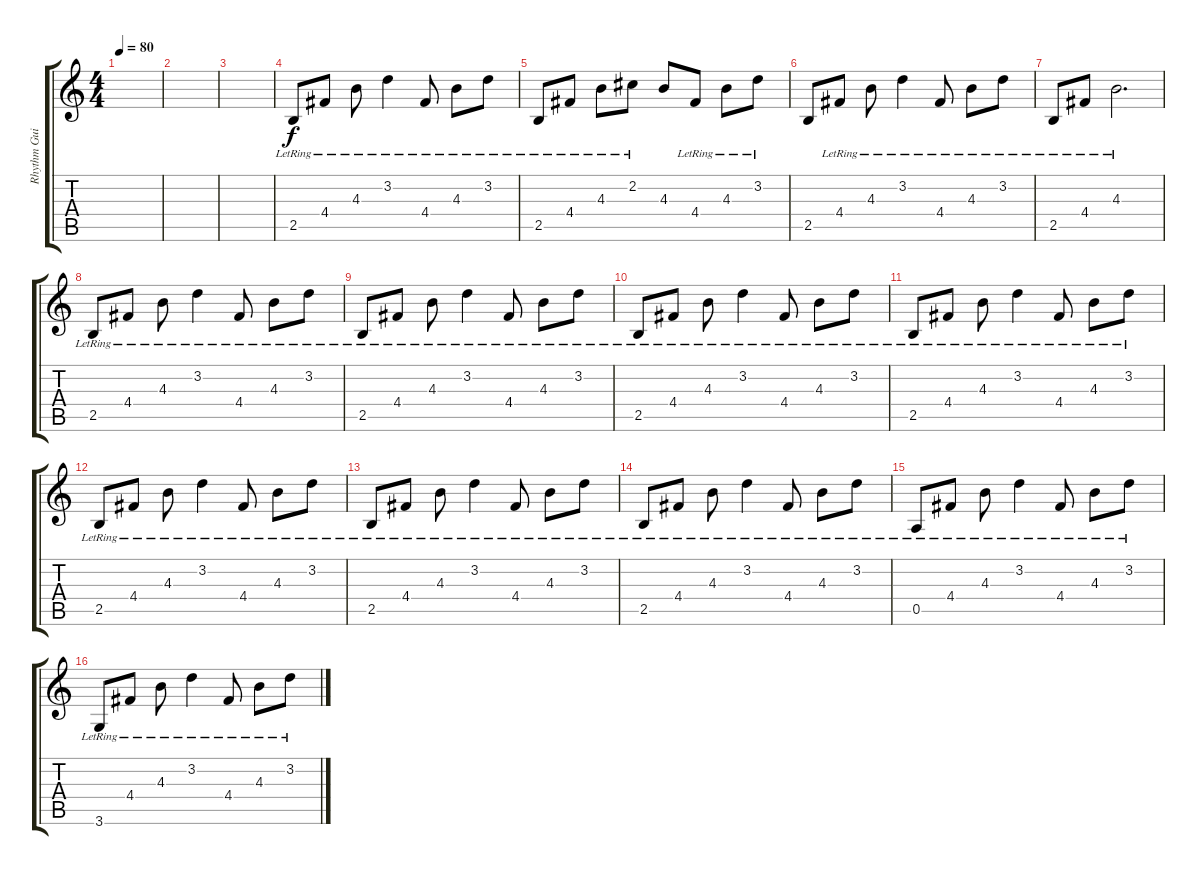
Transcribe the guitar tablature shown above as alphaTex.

\track ("Rhythm Guitar" "Rhythm Gui") {instrument electricguitarjazz}
\staff {score tabs}
\tuning (E4 B3 G3 D3 A2 E2) {hide}
\ts (4 4)
\tempo 80
\clef g2
\ks c
|
|
|
2.5{lr}.8 4.4{lr}.8 4.3{lr}.8 3.2{lr}.4 4.4{lr}.8 4.3{lr}.8 3.2{lr}.8 |
2.5{lr}.8 4.4{lr}.8 4.3{lr}.8 2.2{lr}.8 4.3.8 4.4{lr}.8 4.3{lr}.8 3.2{lr}.8 |
2.5.8 4.4{lr}.8 4.3{lr}.8 3.2{lr}.4 4.4{lr}.8 4.3{lr}.8 3.2{lr}.8 |
2.5{lr}.8 4.4{lr}.8 4.3{lr}.2{d} |
2.5{lr}.8 4.4{lr}.8 4.3{lr}.8 3.2{lr}.4 4.4{lr}.8 4.3{lr}.8 3.2{lr}.8 |
2.5{lr}.8 4.4{lr}.8 4.3{lr}.8 3.2{lr}.4 4.4{lr}.8 4.3{lr}.8 3.2{lr}.8 |
2.5{lr}.8 4.4{lr}.8 4.3{lr}.8 3.2{lr}.4 4.4{lr}.8 4.3{lr}.8 3.2{lr}.8 |
2.5{lr}.8 4.4{lr}.8 4.3{lr}.8 3.2{lr}.4 4.4{lr}.8 4.3{lr}.8 3.2{lr}.8 |
2.5{lr}.8 4.4{lr}.8 4.3{lr}.8 3.2{lr}.4 4.4{lr}.8 4.3{lr}.8 3.2{lr}.8 |
2.5{lr}.8 4.4{lr}.8 4.3{lr}.8 3.2{lr}.4 4.4{lr}.8 4.3{lr}.8 3.2{lr}.8 |
2.5{lr}.8 4.4{lr}.8 4.3{lr}.8 3.2{lr}.4 4.4{lr}.8 4.3{lr}.8 3.2{lr}.8 |
0.5{lr}.8 4.4{lr}.8 4.3{lr}.8 3.2{lr}.4 4.4{lr}.8 4.3{lr}.8 3.2{lr}.8 |
3.6{lr}.8 4.4{lr}.8 4.3{lr}.8 3.2{lr}.4 4.4{lr}.8 4.3{lr}.8 3.2{lr}.8
